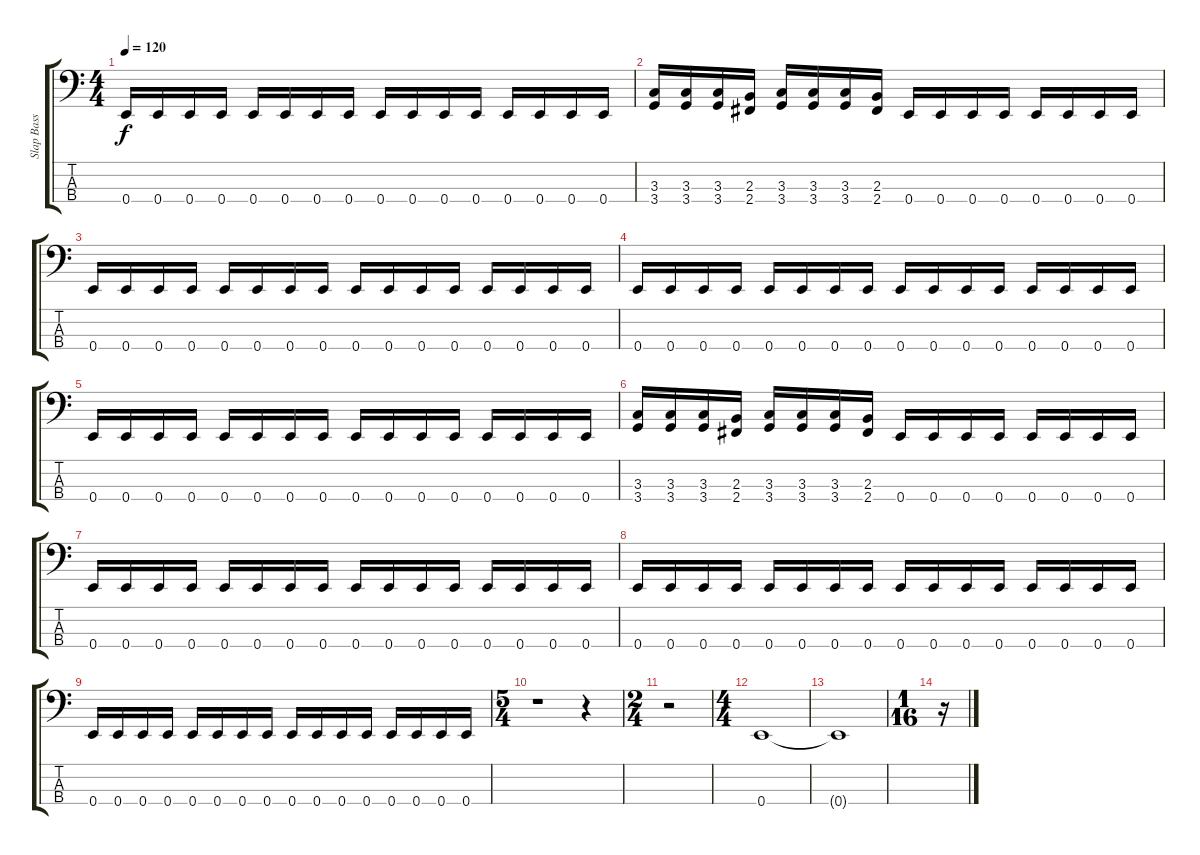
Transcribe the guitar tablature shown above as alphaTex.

\track ("Slap Bass 1" "Slap Bass ") {instrument slapbass1}
\staff {score tabs}
\tuning (G2 D2 A1 E1) {hide}
\ts (4 4)
\tempo 120
\clef f4
\ks c
0.4.16{dy f} 0.4.16 0.4.16 0.4.16 0.4.16 0.4.16 0.4.16 0.4.16 0.4.16 0.4.16 0.4.16 0.4.16 0.4.16 0.4.16 0.4.16 0.4.16 |
(3.3 3.4).16 (3.3 3.4).16 (3.3 3.4).16 (2.3 2.4).16 (3.3 3.4).16 (3.3 3.4).16 (3.3 3.4).16 (2.3 2.4).16 0.4.16 0.4.16 0.4.16 0.4.16 0.4.16 0.4.16 0.4.16 0.4.16 |
0.4.16 0.4.16 0.4.16 0.4.16 0.4.16 0.4.16 0.4.16 0.4.16 0.4.16 0.4.16 0.4.16 0.4.16 0.4.16 0.4.16 0.4.16 0.4.16 |
0.4.16 0.4.16 0.4.16 0.4.16 0.4.16 0.4.16 0.4.16 0.4.16 0.4.16 0.4.16 0.4.16 0.4.16 0.4.16 0.4.16 0.4.16 0.4.16 |
0.4.16 0.4.16 0.4.16 0.4.16 0.4.16 0.4.16 0.4.16 0.4.16 0.4.16 0.4.16 0.4.16 0.4.16 0.4.16 0.4.16 0.4.16 0.4.16 |
(3.3 3.4).16 (3.3 3.4).16 (3.3 3.4).16 (2.3 2.4).16 (3.3 3.4).16 (3.3 3.4).16 (3.3 3.4).16 (2.3 2.4).16 0.4.16 0.4.16 0.4.16 0.4.16 0.4.16 0.4.16 0.4.16 0.4.16 |
0.4.16 0.4.16 0.4.16 0.4.16 0.4.16 0.4.16 0.4.16 0.4.16 0.4.16 0.4.16 0.4.16 0.4.16 0.4.16 0.4.16 0.4.16 0.4.16 |
0.4.16 0.4.16 0.4.16 0.4.16 0.4.16 0.4.16 0.4.16 0.4.16 0.4.16 0.4.16 0.4.16 0.4.16 0.4.16 0.4.16 0.4.16 0.4.16 |
0.4.16 0.4.16 0.4.16 0.4.16 0.4.16 0.4.16 0.4.16 0.4.16 0.4.16 0.4.16 0.4.16 0.4.16 0.4.16 0.4.16 0.4.16 0.4.16 |
\ts (5 4)
r.1 r.4 |
\ts (2 4)
r.2 |
\ts (4 4)
0.4.1 |
0.4{t}.1 |
\ts (1 16)
r.16
